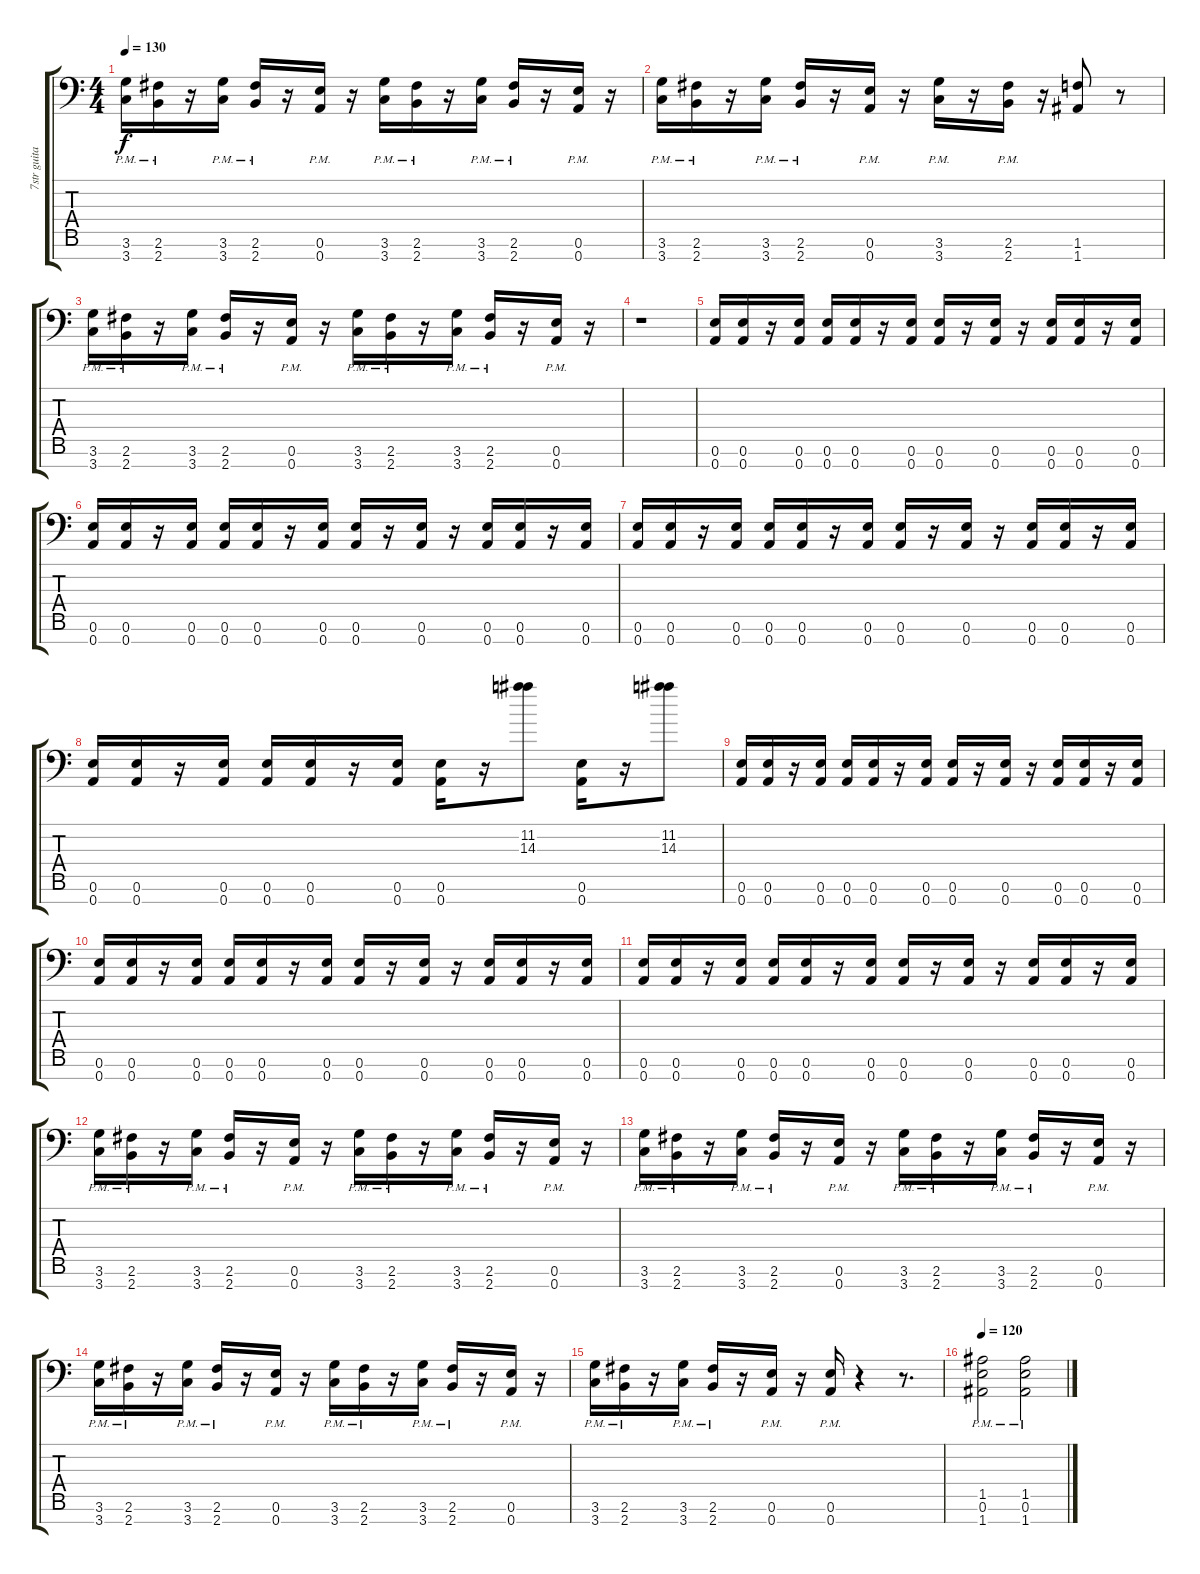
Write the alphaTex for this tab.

\track ("7str guitar" "7str guita") {instrument distortionguitar}
\staff {score tabs}
\tuning (E4 B3 G3 D3 A2 E2 A1) {hide}
\ts (4 4)
\tempo 130
\clef f4
\ks c
(3.6{pm} 3.7{pm}).16{dy f} (2.6{pm} 2.7{pm}).16 r.16 (3.6{pm} 3.7{pm}).16 (2.6{pm} 2.7{pm}).16 r.16 (0.6{pm} 0.7{pm}).16 r.16 (3.6{pm} 3.7{pm}).16 (2.6{pm} 2.7{pm}).16 r.16 (3.6{pm} 3.7{pm}).16 (2.6{pm} 2.7{pm}).16 r.16 (0.6{pm} 0.7{pm}).16 r.16 |
(3.6{pm} 3.7{pm}).16 (2.6{pm} 2.7{pm}).16 r.16 (3.6{pm} 3.7{pm}).16 (2.6{pm} 2.7{pm}).16 r.16 (0.6{pm} 0.7{pm}).16 r.16 (3.6{pm} 3.7{pm}).16 r.16 (2.6{pm} 2.7{pm}).16 r.16 (1.6 1.7).8 r.8 |
(3.6{pm} 3.7{pm}).16 (2.6{pm} 2.7{pm}).16 r.16 (3.6{pm} 3.7{pm}).16 (2.6{pm} 2.7{pm}).16 r.16 (0.6{pm} 0.7{pm}).16 r.16 (3.6{pm} 3.7{pm}).16 (2.6{pm} 2.7{pm}).16 r.16 (3.6{pm} 3.7{pm}).16 (2.6{pm} 2.7{pm}).16 r.16 (0.6{pm} 0.7{pm}).16 r.16 |
r.1 |
(0.6 0.7).16 (0.6 0.7).16 r.16 (0.6 0.7).16 (0.6 0.7).16 (0.6 0.7).16 r.16 (0.6 0.7).16 (0.6 0.7).16 r.16 (0.6 0.7).16 r.16 (0.6 0.7).16 (0.6 0.7).16 r.16 (0.6 0.7).16 |
(0.6 0.7).16 (0.6 0.7).16 r.16 (0.6 0.7).16 (0.6 0.7).16 (0.6 0.7).16 r.16 (0.6 0.7).16 (0.6 0.7).16 r.16 (0.6 0.7).16 r.16 (0.6 0.7).16 (0.6 0.7).16 r.16 (0.6 0.7).16 |
(0.6 0.7).16 (0.6 0.7).16 r.16 (0.6 0.7).16 (0.6 0.7).16 (0.6 0.7).16 r.16 (0.6 0.7).16 (0.6 0.7).16 r.16 (0.6 0.7).16 r.16 (0.6 0.7).16 (0.6 0.7).16 r.16 (0.6 0.7).16 |
(0.6 0.7).16 (0.6 0.7).16 r.16 (0.6 0.7).16 (0.6 0.7).16 (0.6 0.7).16 r.16 (0.6 0.7).16 (0.6 0.7).16 r.16 (11.2 14.3).8 (0.6 0.7).16 r.16 (11.2 14.3).8 |
(0.6 0.7).16 (0.6 0.7).16 r.16 (0.6 0.7).16 (0.6 0.7).16 (0.6 0.7).16 r.16 (0.6 0.7).16 (0.6 0.7).16 r.16 (0.6 0.7).16 r.16 (0.6 0.7).16 (0.6 0.7).16 r.16 (0.6 0.7).16 |
(0.6 0.7).16 (0.6 0.7).16 r.16 (0.6 0.7).16 (0.6 0.7).16 (0.6 0.7).16 r.16 (0.6 0.7).16 (0.6 0.7).16 r.16 (0.6 0.7).16 r.16 (0.6 0.7).16 (0.6 0.7).16 r.16 (0.6 0.7).16 |
(0.6 0.7).16 (0.6 0.7).16 r.16 (0.6 0.7).16 (0.6 0.7).16 (0.6 0.7).16 r.16 (0.6 0.7).16 (0.6 0.7).16 r.16 (0.6 0.7).16 r.16 (0.6 0.7).16 (0.6 0.7).16 r.16 (0.6 0.7).16 |
(3.6{pm} 3.7{pm}).16 (2.6{pm} 2.7{pm}).16 r.16 (3.6{pm} 3.7{pm}).16 (2.6{pm} 2.7{pm}).16 r.16 (0.6{pm} 0.7{pm}).16 r.16 (3.6{pm} 3.7{pm}).16 (2.6{pm} 2.7{pm}).16 r.16 (3.6{pm} 3.7{pm}).16 (2.6{pm} 2.7{pm}).16 r.16 (0.6{pm} 0.7{pm}).16 r.16 |
(3.6{pm} 3.7{pm}).16 (2.6{pm} 2.7{pm}).16 r.16 (3.6{pm} 3.7{pm}).16 (2.6{pm} 2.7{pm}).16 r.16 (0.6{pm} 0.7{pm}).16 r.16 (3.6{pm} 3.7{pm}).16 (2.6{pm} 2.7{pm}).16 r.16 (3.6{pm} 3.7{pm}).16 (2.6{pm} 2.7{pm}).16 r.16 (0.6{pm} 0.7{pm}).16 r.16 |
(3.6{pm} 3.7{pm}).16 (2.6{pm} 2.7{pm}).16 r.16 (3.6{pm} 3.7{pm}).16 (2.6{pm} 2.7{pm}).16 r.16 (0.6{pm} 0.7{pm}).16 r.16 (3.6{pm} 3.7{pm}).16 (2.6{pm} 2.7{pm}).16 r.16 (3.6{pm} 3.7{pm}).16 (2.6{pm} 2.7{pm}).16 r.16 (0.6{pm} 0.7{pm}).16 r.16 |
(3.6{pm} 3.7{pm}).16 (2.6{pm} 2.7{pm}).16 r.16 (3.6{pm} 3.7{pm}).16 (2.6{pm} 2.7{pm}).16 r.16 (0.6{pm} 0.7{pm}).16 r.16 (0.6{pm} 0.7{pm}).16 r.4 r.8{d} |
\tempo 120
(1.5{pm} 0.6{pm} 1.7{pm}).2 (1.5{pm} 0.6{pm} 1.7{pm}).2
